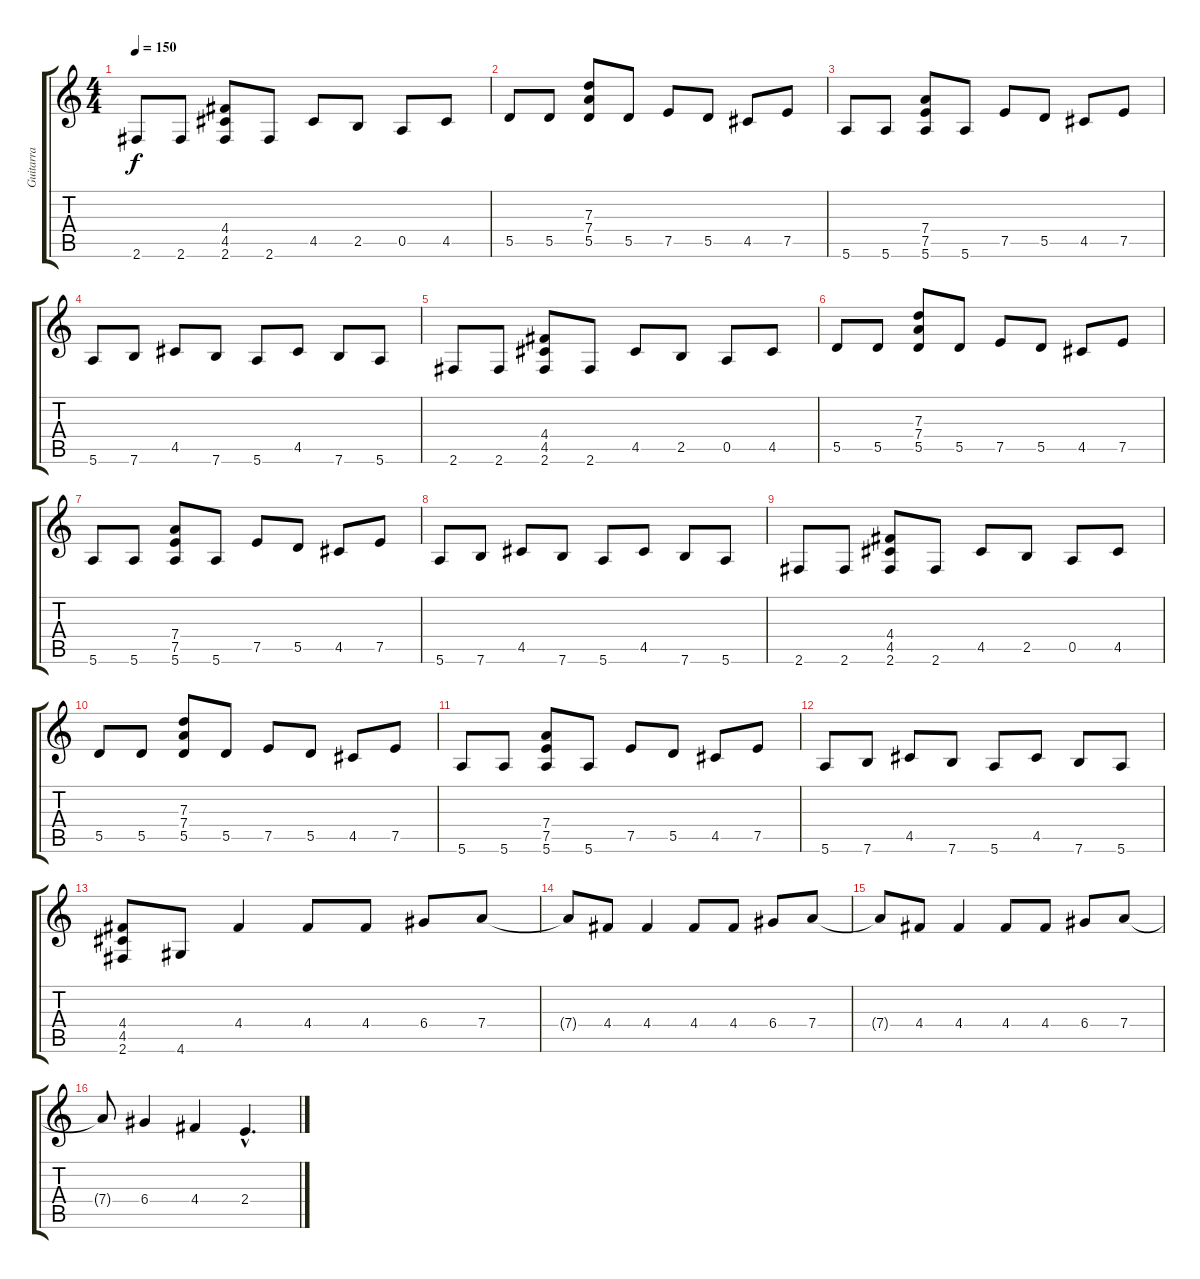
\track ("Guitarra" "Guitarra") {instrument distortionguitar}
\staff {score tabs}
\tuning (E4 B3 G3 D3 A2 E2) {hide}
\ts (4 4)
\tempo 150
\clef g2
\ks c
2.6.8{dy f} 2.6.8 (4.4 4.5 2.6).8 2.6.8 4.5.8 2.5.8 0.5.8 4.5.8 |
5.5.8 5.5.8 (7.3 7.4 5.5).8 5.5.8 7.5.8 5.5.8 4.5.8 7.5.8 |
5.6.8 5.6.8 (7.4 7.5 5.6).8 5.6.8 7.5.8 5.5.8 4.5.8 7.5.8 |
5.6.8 7.6.8 4.5.8 7.6.8 5.6.8 4.5.8 7.6.8 5.6.8 |
2.6.8 2.6.8 (4.4 4.5 2.6).8 2.6.8 4.5.8 2.5.8 0.5.8 4.5.8 |
5.5.8 5.5.8 (7.3 7.4 5.5).8 5.5.8 7.5.8 5.5.8 4.5.8 7.5.8 |
5.6.8 5.6.8 (7.4 7.5 5.6).8 5.6.8 7.5.8 5.5.8 4.5.8 7.5.8 |
5.6.8 7.6.8 4.5.8 7.6.8 5.6.8 4.5.8 7.6.8 5.6.8 |
2.6.8 2.6.8 (4.4 4.5 2.6).8 2.6.8 4.5.8 2.5.8 0.5.8 4.5.8 |
5.5.8 5.5.8 (7.3 7.4 5.5).8 5.5.8 7.5.8 5.5.8 4.5.8 7.5.8 |
5.6.8 5.6.8 (7.4 7.5 5.6).8 5.6.8 7.5.8 5.5.8 4.5.8 7.5.8 |
5.6.8 7.6.8 4.5.8 7.6.8 5.6.8 4.5.8 7.6.8 5.6.8 |
(4.4 4.5 2.6).8 4.6.8 4.4.4 4.4.8 4.4.8 6.4.8 7.4.8 |
7.4{t}.8 4.4.8 4.4.4 4.4.8 4.4.8 6.4.8 7.4.8 |
7.4{t}.8 4.4.8 4.4.4 4.4.8 4.4.8 6.4.8 7.4.8 |
7.4{t}.8 6.4.4 4.4.4 2.4{hac}.4{d}
